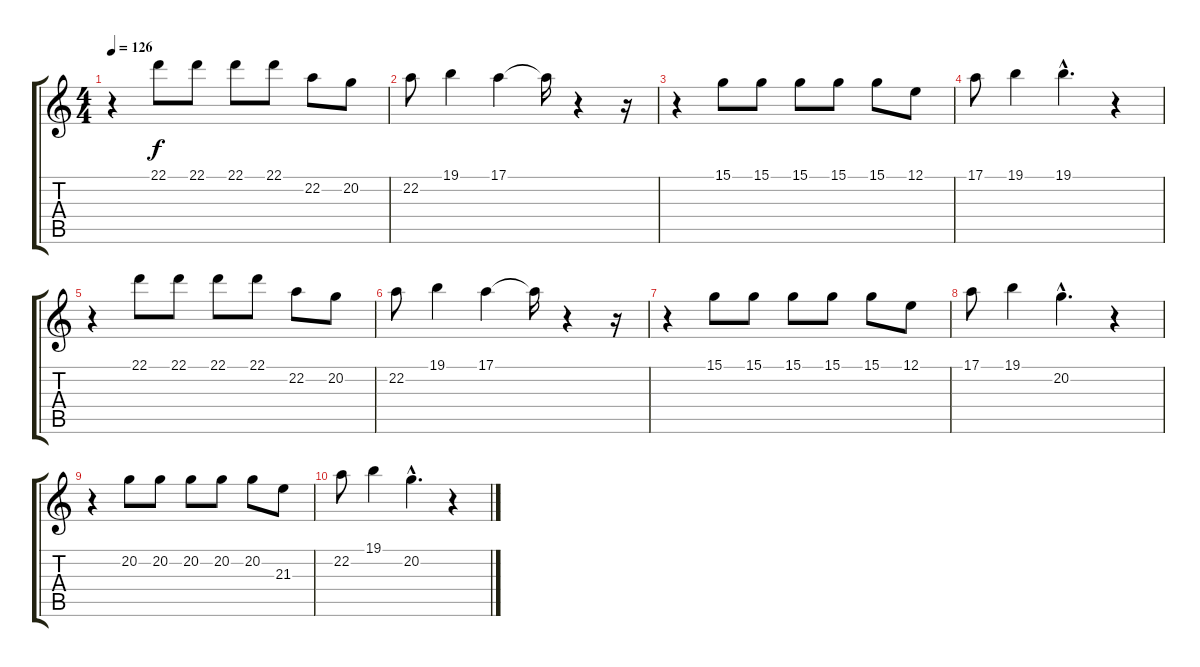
\track "" {instrument lead1square}
\staff {score tabs}
\tuning (E4 B3 G3 D3 A2 E2) {hide}
\ts (4 4)
\tempo 126
\clef g2
\ks c
r.4{dy f} 22.1.8 22.1.8 22.1.8 22.1.8 22.2.8 20.2.8 |
22.2.8 19.1.4 17.1.4 17.1{t}.16 r.4 r.16 |
r.4 15.1.8 15.1.8 15.1.8 15.1.8 15.1.8 12.1.8 |
17.1.8 19.1.4 19.1{hac}.4{d} r.4 |
r.4 22.1.8 22.1.8 22.1.8 22.1.8 22.2.8 20.2.8 |
22.2.8 19.1.4 17.1.4 17.1{t}.16 r.4 r.16 |
r.4 15.1.8 15.1.8 15.1.8 15.1.8 15.1.8 12.1.8 |
17.1.8 19.1.4 20.2{hac}.4{d} r.4 |
r.4 20.2.8 20.2.8 20.2.8 20.2.8 20.2.8 21.3.8 |
22.2.8 19.1.4 20.2{hac}.4{d} r.4
